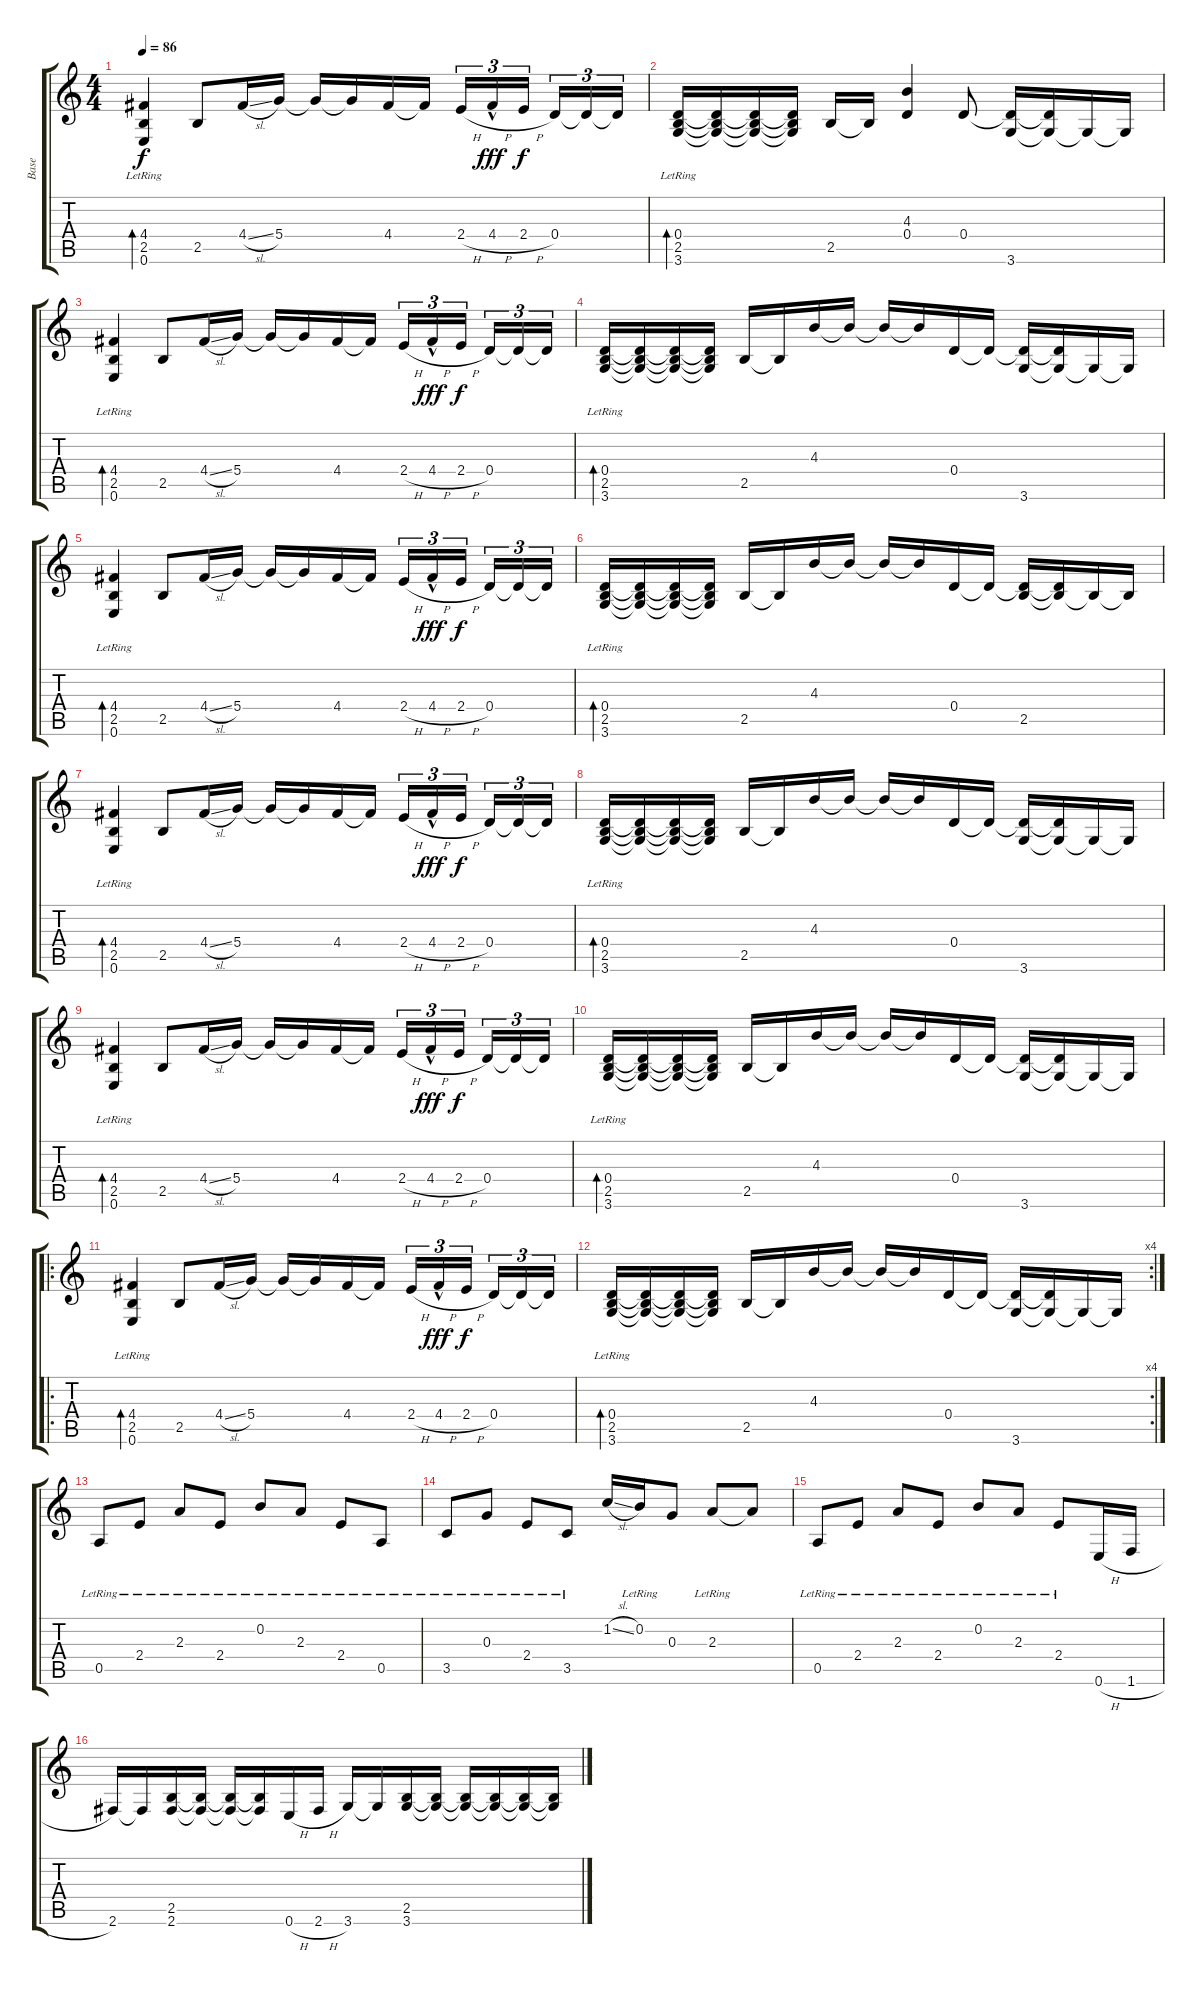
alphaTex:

\track ("Base" "Base") {instrument acousticguitarnylon}
\staff {score tabs}
\tuning (E4 B3 G3 D3 A2 E2) {hide}
\ts (4 4)
\tempo 86
\clef g2
\ks c
(4.4{lr} 2.5{lr} 0.6{lr}).4{bd 120 dy f instrument acousticguitarnylon} 2.5.8 4.4{sl}.16 5.4.16 5.4{t}.16 5.4{t}.16 4.4.16 4.4{t}.16 2.4{h}.16{tu (3 2)} 4.4{h hac}.16{tu (3 2) dy fff} 2.4{h}.16{tu (3 2) dy f beam splitsecondary} 0.4.16{tu (3 2)} 0.4{t}.16{tu (3 2)} 0.4{t}.16{tu (3 2)} |
(0.4{lr} 2.5{lr} 3.6{lr}).16{bd 120} (0.4{t} 2.5{t} 3.6{t}).16 (0.4{t} 2.5{t} 3.6{t}).16 (0.4{t} 2.5{t} 3.6{t}).16 2.5.16 2.5{t}.16 (4.3 0.4).4 0.4.8 (0.4{t} 3.6).16 (0.4{t} 3.6{t}).16 3.6{t}.16 3.6{t}.16 |
(4.4{lr} 2.5{lr} 0.6{lr}).4{bd 120} 2.5.8 4.4{sl}.16 5.4.16 5.4{t}.16 5.4{t}.16 4.4.16 4.4{t}.16 2.4{h}.16{tu (3 2)} 4.4{h hac}.16{tu (3 2) dy fff} 2.4{h}.16{tu (3 2) dy f beam splitsecondary} 0.4.16{tu (3 2)} 0.4{t}.16{tu (3 2)} 0.4{t}.16{tu (3 2)} |
(0.4{lr} 2.5{lr} 3.6{lr}).16{bd 120} (0.4{t} 2.5{t} 3.6{t}).16 (0.4{t} 2.5{t} 3.6{t}).16 (0.4{t} 2.5{t} 3.6{t}).16 2.5.16 2.5{t}.16 4.3.16 4.3{t}.16 4.3{t}.16 4.3{t}.16 0.4.16 0.4{t}.16 (0.4{t} 3.6).16 (0.4{t} 3.6{t}).16 3.6{t}.16 3.6{t}.16 |
(4.4{lr} 2.5{lr} 0.6{lr}).4{bd 120} 2.5.8 4.4{sl}.16 5.4.16 5.4{t}.16 5.4{t}.16 4.4.16 4.4{t}.16 2.4{h}.16{tu (3 2)} 4.4{h hac}.16{tu (3 2) dy fff} 2.4{h}.16{tu (3 2) dy f beam splitsecondary} 0.4.16{tu (3 2)} 0.4{t}.16{tu (3 2)} 0.4{t}.16{tu (3 2)} |
(0.4{lr} 2.5{lr} 3.6{lr}).16{bd 120} (0.4{t} 2.5{t} 3.6{t}).16 (0.4{t} 2.5{t} 3.6{t}).16 (0.4{t} 2.5{t} 3.6{t}).16 2.5.16 2.5{t}.16 4.3.16 4.3{t}.16 4.3{t}.16 4.3{t}.16 0.4.16 0.4{t}.16 (0.4{t} 2.5).16 (0.4{t} 2.5{t}).16 2.5{t}.16 2.5{t}.16 |
(4.4{lr} 2.5{lr} 0.6{lr}).4{bd 120} 2.5.8 4.4{sl}.16 5.4.16 5.4{t}.16 5.4{t}.16 4.4.16 4.4{t}.16 2.4{h}.16{tu (3 2)} 4.4{h hac}.16{tu (3 2) dy fff} 2.4{h}.16{tu (3 2) dy f beam splitsecondary} 0.4.16{tu (3 2)} 0.4{t}.16{tu (3 2)} 0.4{t}.16{tu (3 2)} |
(0.4{lr} 2.5{lr} 3.6{lr}).16{bd 120} (0.4{t} 2.5{t} 3.6{t}).16 (0.4{t} 2.5{t} 3.6{t}).16 (0.4{t} 2.5{t} 3.6{t}).16 2.5.16 2.5{t}.16 4.3.16 4.3{t}.16 4.3{t}.16 4.3{t}.16 0.4.16 0.4{t}.16 (0.4{t} 3.6).16 (0.4{t} 3.6{t}).16 3.6{t}.16 3.6{t}.16 |
(4.4{lr} 2.5{lr} 0.6{lr}).4{bd 120} 2.5.8 4.4{sl}.16 5.4.16 5.4{t}.16 5.4{t}.16 4.4.16 4.4{t}.16 2.4{h}.16{tu (3 2)} 4.4{h hac}.16{tu (3 2) dy fff} 2.4{h}.16{tu (3 2) dy f beam splitsecondary} 0.4.16{tu (3 2)} 0.4{t}.16{tu (3 2)} 0.4{t}.16{tu (3 2)} |
(0.4{lr} 2.5{lr} 3.6{lr}).16{bd 120} (0.4{t} 2.5{t} 3.6{t}).16 (0.4{t} 2.5{t} 3.6{t}).16 (0.4{t} 2.5{t} 3.6{t}).16 2.5.16 2.5{t}.16 4.3.16 4.3{t}.16 4.3{t}.16 4.3{t}.16 0.4.16 0.4{t}.16 (0.4{t} 3.6).16 (0.4{t} 3.6{t}).16 3.6{t}.16 3.6{t}.16 |
\ro
(4.4{lr} 2.5{lr} 0.6{lr}).4{bd 120} 2.5.8 4.4{sl}.16 5.4.16 5.4{t}.16 5.4{t}.16 4.4.16 4.4{t}.16 2.4{h}.16{tu (3 2)} 4.4{h hac}.16{tu (3 2) dy fff} 2.4{h}.16{tu (3 2) dy f beam splitsecondary} 0.4.16{tu (3 2)} 0.4{t}.16{tu (3 2)} 0.4{t}.16{tu (3 2)} |
\rc 4
(0.4{lr} 2.5{lr} 3.6{lr}).16{bd 120} (0.4{t} 2.5{t} 3.6{t}).16 (0.4{t} 2.5{t} 3.6{t}).16 (0.4{t} 2.5{t} 3.6{t}).16 2.5.16 2.5{t}.16 4.3.16 4.3{t}.16 4.3{t}.16 4.3{t}.16 0.4.16 0.4{t}.16 (0.4{t} 3.6).16 (0.4{t} 3.6{t}).16 3.6{t}.16 3.6{t}.16 |
0.5{lr}.8 2.4{lr}.8 2.3{lr}.8 2.4{lr}.8 0.2{lr}.8 2.3{lr}.8 2.4{lr}.8 0.5{lr}.8 |
3.5{lr}.8 0.3{lr}.8 2.4{lr}.8 3.5{lr}.8 1.2{sl}.16 0.2{lr}.16 0.3.8 2.3{lr}.8 2.3{t}.8 |
0.5{lr}.8 2.4{lr}.8 2.3{lr}.8 2.4{lr}.8 0.2{lr}.8 2.3{lr}.8 2.4{lr}.8 0.6{h}.16 1.6{h}.16 |
2.6.16 2.6{t}.16 (2.5 2.6).16 (2.5{t} 2.6{t}).16 (2.5{t} 2.6{t}).16 (2.5{t} 2.6{t}).16 0.6{h}.16 2.6{h}.16 3.6.16 3.6{t}.16 (2.5 3.6).16 (2.5{t} 3.6{t}).16 (2.5{t} 3.6{t}).16 (2.5{t} 3.6{t}).16 (2.5{t} 3.6{t}).16 (2.5{t} 3.6{t}).16
